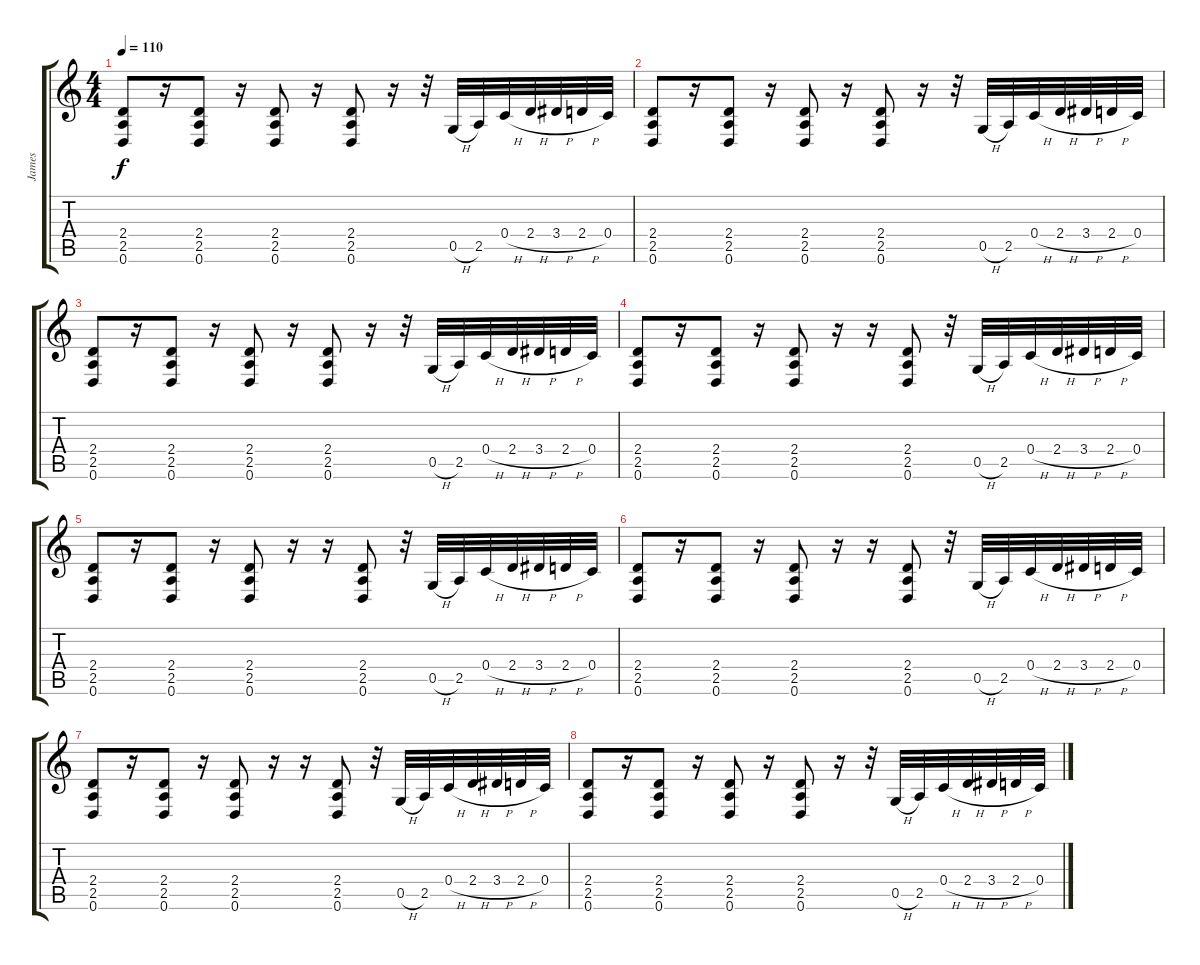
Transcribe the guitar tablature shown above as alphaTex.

\track ("James" "James") {instrument distortionguitar}
\staff {score tabs}
\tuning (D4 A3 F3 C3 G2 D2) {hide}
\ts (4 4)
\tempo 110
\clef g2
\ks c
(2.4 2.5 0.6).8{dy f} r.16 (2.4 2.5 0.6).8 r.16 (2.4 2.5 0.6).8 r.16 (2.4 2.5 0.6).8 r.16 r.32 0.5{h}.32 2.5.32 0.4{h}.32 2.4{h}.32 3.4{h}.32 2.4{h}.32 0.4.32 |
(2.4 2.5 0.6).8 r.16 (2.4 2.5 0.6).8 r.16 (2.4 2.5 0.6).8 r.16 (2.4 2.5 0.6).8 r.16 r.32 0.5{h}.32 2.5.32 0.4{h}.32 2.4{h}.32 3.4{h}.32 2.4{h}.32 0.4.32 |
(2.4 2.5 0.6).8 r.16 (2.4 2.5 0.6).8 r.16 (2.4 2.5 0.6).8 r.16 (2.4 2.5 0.6).8 r.16 r.32 0.5{h}.32 2.5.32 0.4{h}.32 2.4{h}.32 3.4{h}.32 2.4{h}.32 0.4.32 |
(2.4 2.5 0.6).8 r.16 (2.4 2.5 0.6).8 r.16 (2.4 2.5 0.6).8 r.16 r.16 (2.4 2.5 0.6).8 r.32 0.5{h}.32 2.5.32 0.4{h}.32 2.4{h}.32 3.4{h}.32 2.4{h}.32 0.4.32 |
(2.4 2.5 0.6).8 r.16 (2.4 2.5 0.6).8 r.16 (2.4 2.5 0.6).8 r.16 r.16 (2.4 2.5 0.6).8 r.32 0.5{h}.32 2.5.32 0.4{h}.32 2.4{h}.32 3.4{h}.32 2.4{h}.32 0.4.32 |
(2.4 2.5 0.6).8 r.16 (2.4 2.5 0.6).8 r.16 (2.4 2.5 0.6).8 r.16 r.16 (2.4 2.5 0.6).8 r.32 0.5{h}.32 2.5.32 0.4{h}.32 2.4{h}.32 3.4{h}.32 2.4{h}.32 0.4.32 |
(2.4 2.5 0.6).8 r.16 (2.4 2.5 0.6).8 r.16 (2.4 2.5 0.6).8 r.16 r.16 (2.4 2.5 0.6).8 r.32 0.5{h}.32 2.5.32 0.4{h}.32 2.4{h}.32 3.4{h}.32 2.4{h}.32 0.4.32 |
(2.4 2.5 0.6).8 r.16 (2.4 2.5 0.6).8 r.16 (2.4 2.5 0.6).8 r.16 (2.4 2.5 0.6).8 r.16 r.32 0.5{h}.32 2.5.32 0.4{h}.32 2.4{h}.32 3.4{h}.32 2.4{h}.32 0.4.32
